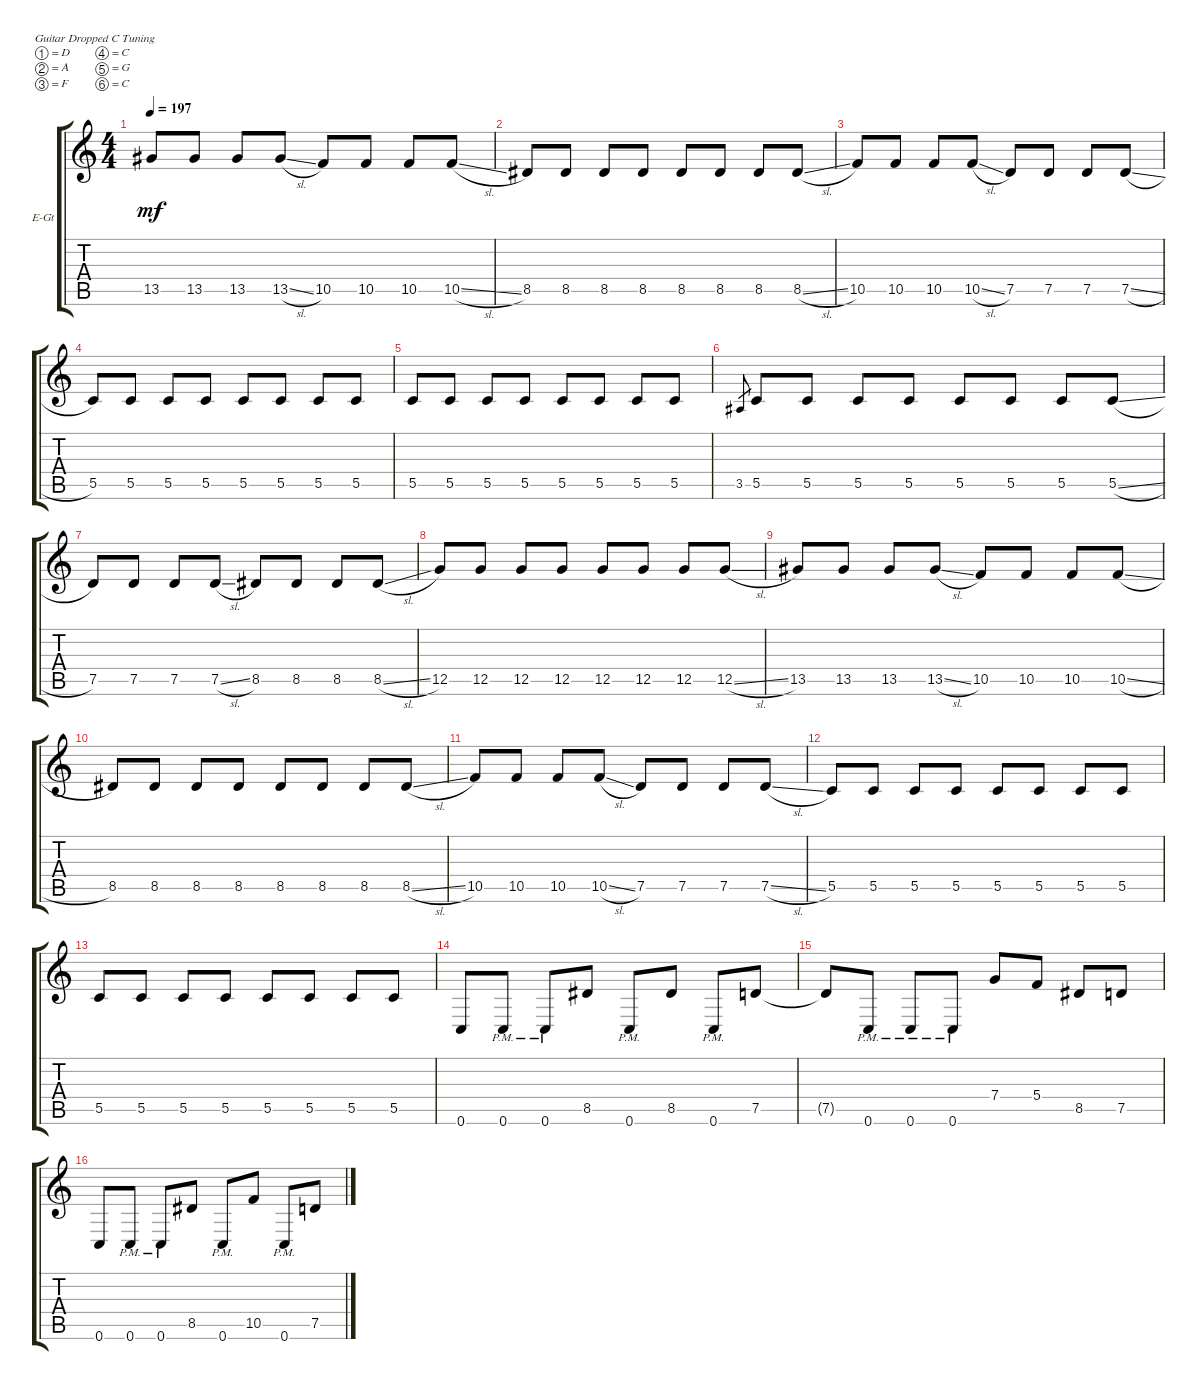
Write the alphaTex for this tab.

\defaultSystemsLayout 4
\bracketExtendMode groupsimilarinstruments
\firstSystemTrackNameOrientation horizontal
\otherSystemsTrackNameOrientation horizontal
\track ("Mutz" "E-Gt") {instrument distortionguitar}
\staff {score tabs}
\tuning (D4 A3 F3 C3 G2 C2)
\ts (4 4)
\tempo 197
\clef g2
\ks c
13.5.8{dy mf} 13.5.8 13.5.8 13.5{sl}.8 10.5.8 10.5.8 10.5.8 10.5{sl}.8 |
8.5.8 8.5.8 8.5.8 8.5.8 8.5.8 8.5.8 8.5.8 8.5{sl}.8 |
10.5.8 10.5.8 10.5.8 10.5{sl}.8 7.5.8 7.5.8 7.5.8 7.5{sl}.8 |
5.5.8 5.5.8 5.5.8 5.5.8 5.5.8 5.5.8 5.5.8 5.5.8 |
5.5.8 5.5.8 5.5.8 5.5.8 5.5.8 5.5.8 5.5.8 5.5.8 |
3.5.8{gr} 5.5.8 5.5.8 5.5.8 5.5.8 5.5.8 5.5.8 5.5.8 5.5{sl}.8 |
7.5.8 7.5.8 7.5.8 7.5{sl}.8 8.5.8 8.5.8 8.5.8 8.5{sl}.8 |
12.5.8 12.5.8 12.5.8 12.5.8 12.5.8 12.5.8 12.5.8 12.5{sl}.8 |
13.5.8 13.5.8 13.5.8 13.5{sl}.8 10.5.8 10.5.8 10.5.8 10.5{sl}.8 |
8.5.8 8.5.8 8.5.8 8.5.8 8.5.8 8.5.8 8.5.8 8.5{sl}.8 |
10.5.8 10.5.8 10.5.8 10.5{sl}.8 7.5.8 7.5.8 7.5.8 7.5{sl}.8 |
5.5.8 5.5.8 5.5.8 5.5.8 5.5.8 5.5.8 5.5.8 5.5.8 |
5.5.8 5.5.8 5.5.8 5.5.8 5.5.8 5.5.8 5.5.8 5.5.8 |
0.6.8 0.6{pm}.8 0.6{pm}.8 8.5.8 0.6{pm}.8 8.5.8 0.6{pm}.8 7.5.8 |
7.5{t}.8 0.6{pm}.8 0.6{pm}.8 0.6{pm}.8 7.4.8 5.4.8 8.5.8 7.5.8 |
0.6.8 0.6{pm}.8 0.6{pm}.8 8.5.8 0.6{pm}.8 10.5.8 0.6{pm}.8 7.5.8
